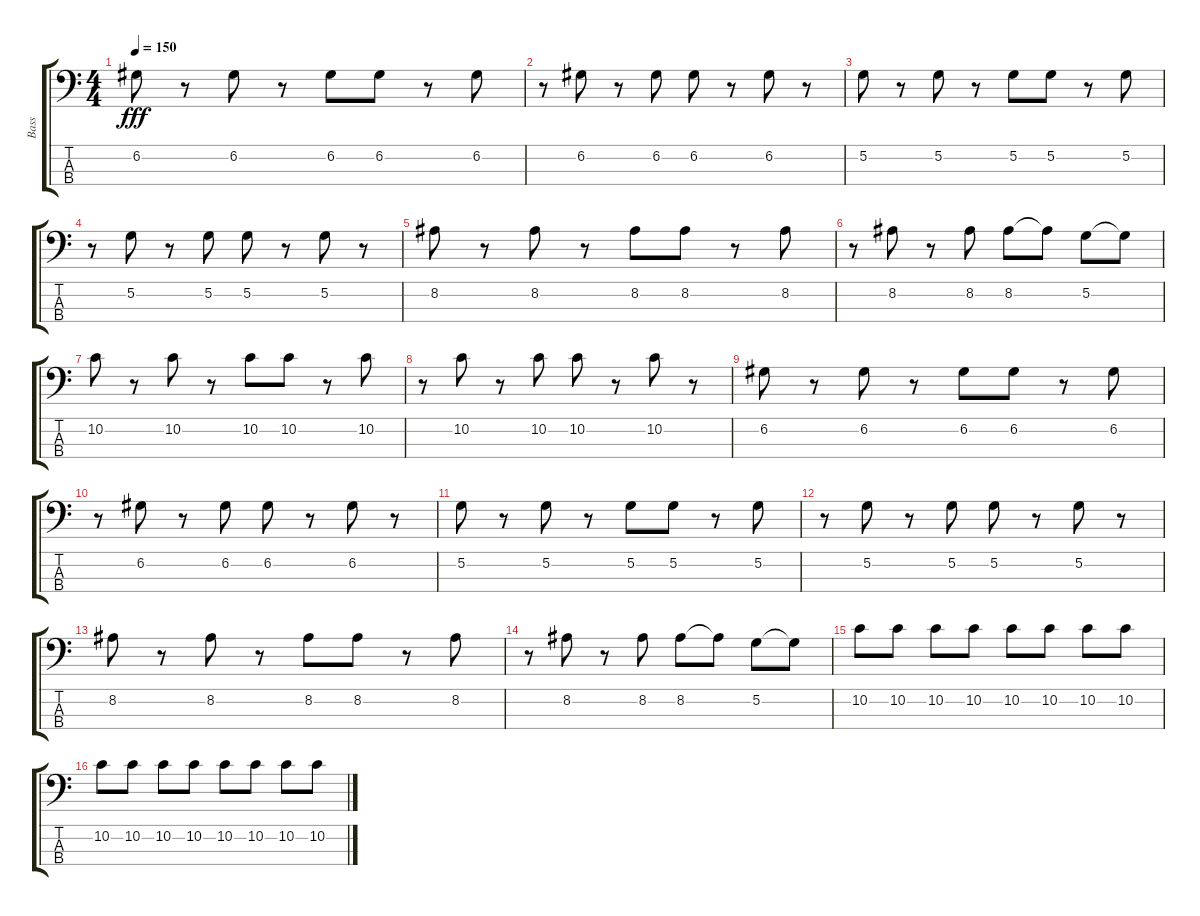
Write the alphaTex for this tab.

\track ("Bass" "Bass") {instrument electricbassfinger}
\staff {score tabs}
\tuning (G2 D2 A1 E1) {hide}
\ts (4 4)
\tempo 150
\clef f4
\ks c
6.2.8{dy fff} r.8 6.2.8 r.8 6.2.8 6.2.8 r.8 6.2.8 |
r.8 6.2.8 r.8 6.2.8 6.2.8 r.8 6.2.8 r.8 |
5.2.8 r.8 5.2.8 r.8 5.2.8 5.2.8 r.8 5.2.8 |
r.8 5.2.8 r.8 5.2.8 5.2.8 r.8 5.2.8 r.8 |
8.2.8 r.8 8.2.8 r.8 8.2.8 8.2.8 r.8 8.2.8 |
r.8 8.2.8 r.8 8.2.8 8.2.8 8.2{t}.8 5.2.8 5.2{t}.8 |
10.2.8 r.8 10.2.8 r.8 10.2.8 10.2.8 r.8 10.2.8 |
r.8 10.2.8 r.8 10.2.8 10.2.8 r.8 10.2.8 r.8 |
6.2.8 r.8 6.2.8 r.8 6.2.8 6.2.8 r.8 6.2.8 |
r.8 6.2.8 r.8 6.2.8 6.2.8 r.8 6.2.8 r.8 |
5.2.8 r.8 5.2.8 r.8 5.2.8 5.2.8 r.8 5.2.8 |
r.8 5.2.8 r.8 5.2.8 5.2.8 r.8 5.2.8 r.8 |
8.2.8 r.8 8.2.8 r.8 8.2.8 8.2.8 r.8 8.2.8 |
r.8 8.2.8 r.8 8.2.8 8.2.8 8.2{t}.8 5.2.8 5.2{t}.8 |
10.2.8 10.2.8 10.2.8 10.2.8 10.2.8 10.2.8 10.2.8 10.2.8 |
10.2.8 10.2.8 10.2.8 10.2.8 10.2.8 10.2.8 10.2.8 10.2.8
